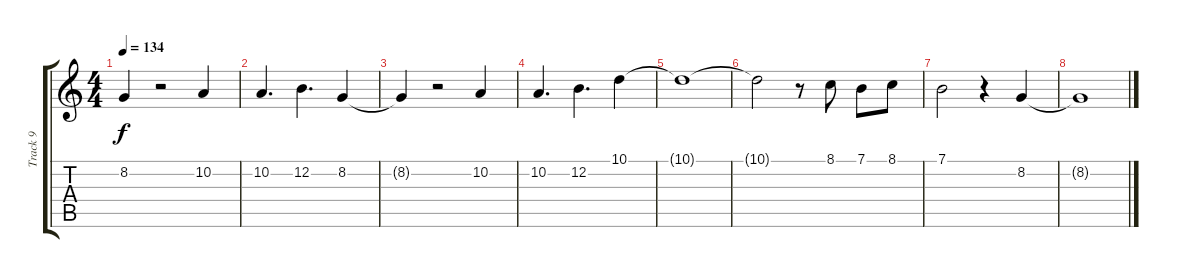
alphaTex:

\track ("Track 9" "Track 9") {instrument recorder}
\staff {score tabs}
\tuning (E4 B3 G3 D3 A2 E2) {hide}
\ts (4 4)
\tempo 134
\clef g2
\ks c
8.2{t}.4{dy f} r.2 10.2.4 |
10.2.4{d} 12.2.4{d} 8.2.4 |
8.2{t}.4 r.2 10.2.4 |
10.2.4{d} 12.2.4{d} 10.1.4 |
10.1{t}.1 |
10.1{t}.2 r.8 8.1.8 7.1.8 8.1.8 |
7.1.2 r.4 8.2.4 |
8.2{t}.1
